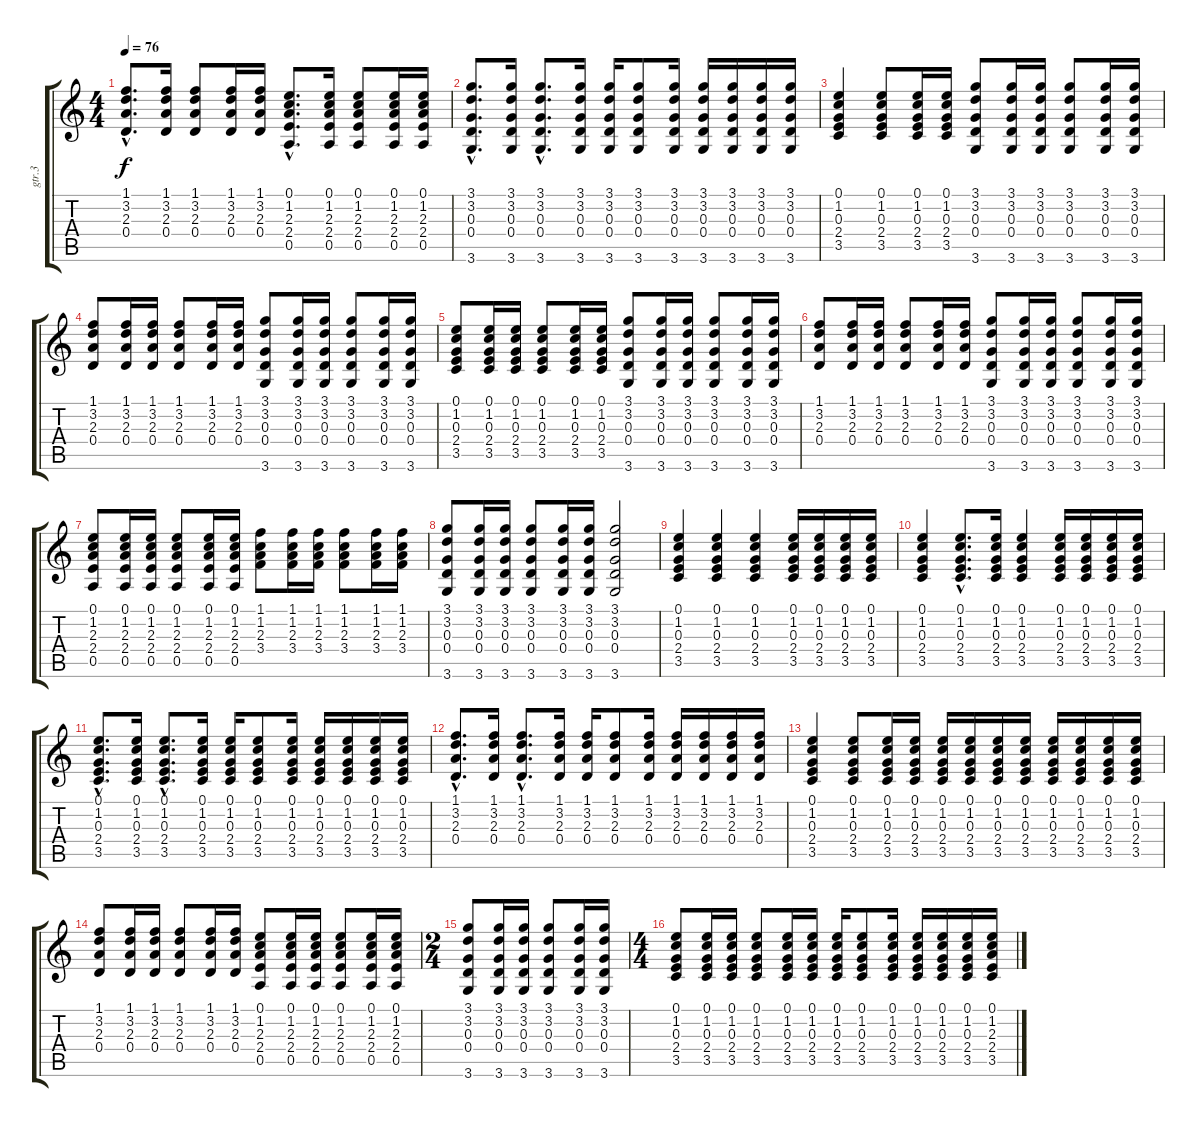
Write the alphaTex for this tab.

\track ("gtr.3" "gtr.3") {instrument acousticguitarsteel}
\staff {score tabs}
\tuning (E4 B3 G3 D3 A2 E2) {hide}
\ts (4 4)
\tempo 76
\clef g2
\ks c
(1.1{hac} 3.2{hac} 2.3{hac} 0.4{hac}).8{d dy f} (1.1 3.2 2.3 0.4).16 (1.1 3.2 2.3 0.4).8 (1.1 3.2 2.3 0.4).16 (1.1 3.2 2.3 0.4).16 (0.1{hac} 1.2{hac} 2.3{hac} 2.4{hac} 0.5{hac}).8{d} (0.1 1.2 2.3 2.4 0.5).16 (0.1 1.2 2.3 2.4 0.5).8 (0.1 1.2 2.3 2.4 0.5).16 (0.1 1.2 2.3 2.4 0.5).16 |
(3.1{hac} 3.2{hac} 0.3{hac} 0.4{hac} 3.6{hac}).8{d} (3.1 3.2 0.3 0.4 3.6).16 (3.1{hac} 3.2{hac} 0.3{hac} 0.4{hac} 3.6{hac}).8{d} (3.1 3.2 0.3 0.4 3.6).16 (3.1 3.2 0.3 0.4 3.6).16 (3.1 3.2 0.3 0.4 3.6).8 (3.1 3.2 0.3 0.4 3.6).16 (3.1 3.2 0.3 0.4 3.6).16 (3.1 3.2 0.3 0.4 3.6).16 (3.1 3.2 0.3 0.4 3.6).16 (3.1 3.2 0.3 0.4 3.6).16 |
(0.1 1.2 0.3 2.4 3.5).4 (0.1 1.2 0.3 2.4 3.5).8 (0.1 1.2 0.3 2.4 3.5).16 (0.1 1.2 0.3 2.4 3.5).16 (3.1 3.2 0.3 0.4 3.6).8 (3.1 3.2 0.3 0.4 3.6).16 (3.1 3.2 0.3 0.4 3.6).16 (3.1 3.2 0.3 0.4 3.6).8 (3.1 3.2 0.3 0.4 3.6).16 (3.1 3.2 0.3 0.4 3.6).16 |
(1.1 3.2 2.3 0.4).8 (1.1 3.2 2.3 0.4).16 (1.1 3.2 2.3 0.4).16 (1.1 3.2 2.3 0.4).8 (1.1 3.2 2.3 0.4).16 (1.1 3.2 2.3 0.4).16 (3.1 3.2 0.3 0.4 3.6).8 (3.1 3.2 0.3 0.4 3.6).16 (3.1 3.2 0.3 0.4 3.6).16 (3.1 3.2 0.3 0.4 3.6).8 (3.1 3.2 0.3 0.4 3.6).16 (3.1 3.2 0.3 0.4 3.6).16 |
(0.1 1.2 0.3 2.4 3.5).8 (0.1 1.2 0.3 2.4 3.5).16 (0.1 1.2 0.3 2.4 3.5).16 (0.1 1.2 0.3 2.4 3.5).8 (0.1 1.2 0.3 2.4 3.5).16 (0.1 1.2 0.3 2.4 3.5).16 (3.1 3.2 0.3 0.4 3.6).8 (3.1 3.2 0.3 0.4 3.6).16 (3.1 3.2 0.3 0.4 3.6).16 (3.1 3.2 0.3 0.4 3.6).8 (3.1 3.2 0.3 0.4 3.6).16 (3.1 3.2 0.3 0.4 3.6).16 |
(1.1 3.2 2.3 0.4).8 (1.1 3.2 2.3 0.4).16 (1.1 3.2 2.3 0.4).16 (1.1 3.2 2.3 0.4).8 (1.1 3.2 2.3 0.4).16 (1.1 3.2 2.3 0.4).16 (3.1 3.2 0.3 0.4 3.6).8 (3.1 3.2 0.3 0.4 3.6).16 (3.1 3.2 0.3 0.4 3.6).16 (3.1 3.2 0.3 0.4 3.6).8 (3.1 3.2 0.3 0.4 3.6).16 (3.1 3.2 0.3 0.4 3.6).16 |
(0.1 1.2 2.3 2.4 0.5).8 (0.1 1.2 2.3 2.4 0.5).16 (0.1 1.2 2.3 2.4 0.5).16 (0.1 1.2 2.3 2.4 0.5).8 (0.1 1.2 2.3 2.4 0.5).16 (0.1 1.2 2.3 2.4 0.5).16 (1.1 1.2 2.3 3.4).8 (1.1 1.2 2.3 3.4).16 (1.1 1.2 2.3 3.4).16 (1.1 1.2 2.3 3.4).8 (1.1 1.2 2.3 3.4).16 (1.1 1.2 2.3 3.4).16 |
(3.1 3.2 0.3 0.4 3.6).8 (3.1 3.2 0.3 0.4 3.6).16 (3.1 3.2 0.3 0.4 3.6).16 (3.1 3.2 0.3 0.4 3.6).8 (3.1 3.2 0.3 0.4 3.6).16 (3.1 3.2 0.3 0.4 3.6).16 (3.1 3.2 0.3 0.4 3.6).2 |
(0.1 1.2 0.3 2.4 3.5).4 (0.1 1.2 0.3 2.4 3.5).4 (0.1 1.2 0.3 2.4 3.5).4 (0.1 1.2 0.3 2.4 3.5).16 (0.1 1.2 0.3 2.4 3.5).16 (0.1 1.2 0.3 2.4 3.5).16 (0.1 1.2 0.3 2.4 3.5).16 |
(0.1 1.2 0.3 2.4 3.5).4 (0.1{hac} 1.2{hac} 0.3{hac} 2.4{hac} 3.5{hac}).8{d} (0.1 1.2 0.3 2.4 3.5).16 (0.1 1.2 0.3 2.4 3.5).4 (0.1 1.2 0.3 2.4 3.5).16 (0.1 1.2 0.3 2.4 3.5).16 (0.1 1.2 0.3 2.4 3.5).16 (0.1 1.2 0.3 2.4 3.5).16 |
(0.1{hac} 1.2{hac} 0.3{hac} 2.4{hac} 3.5{hac}).8{d} (0.1 1.2 0.3 2.4 3.5).16 (0.1{hac} 1.2{hac} 0.3{hac} 2.4{hac} 3.5{hac}).8{d} (0.1 1.2 0.3 2.4 3.5).16 (0.1 1.2 0.3 2.4 3.5).16 (0.1 1.2 0.3 2.4 3.5).8 (0.1 1.2 0.3 2.4 3.5).16 (0.1 1.2 0.3 2.4 3.5).16 (0.1 1.2 0.3 2.4 3.5).16 (0.1 1.2 0.3 2.4 3.5).16 (0.1 1.2 0.3 2.4 3.5).16 |
(1.1{hac} 3.2{hac} 2.3{hac} 0.4{hac}).8{d} (1.1 3.2 2.3 0.4).16 (1.1{hac} 3.2{hac} 2.3{hac} 0.4{hac}).8{d} (1.1 3.2 2.3 0.4).16 (1.1 3.2 2.3 0.4).16 (1.1 3.2 2.3 0.4).8 (1.1 3.2 2.3 0.4).16 (1.1 3.2 2.3 0.4).16 (1.1 3.2 2.3 0.4).16 (1.1 3.2 2.3 0.4).16 (1.1 3.2 2.3 0.4).16 |
(0.1 1.2 0.3 2.4 3.5).4 (0.1 1.2 0.3 2.4 3.5).8 (0.1 1.2 0.3 2.4 3.5).16 (0.1 1.2 0.3 2.4 3.5).16 (0.1 1.2 0.3 2.4 3.5).16 (0.1 1.2 0.3 2.4 3.5).16 (0.1 1.2 0.3 2.4 3.5).16 (0.1 1.2 0.3 2.4 3.5).16 (0.1 1.2 0.3 2.4 3.5).16 (0.1 1.2 0.3 2.4 3.5).16 (0.1 1.2 0.3 2.4 3.5).16 (0.1 1.2 0.3 2.4 3.5).16 |
(1.1 3.2 2.3 0.4).8 (1.1 3.2 2.3 0.4).16 (1.1 3.2 2.3 0.4).16 (1.1 3.2 2.3 0.4).8 (1.1 3.2 2.3 0.4).16 (1.1 3.2 2.3 0.4).16 (0.1 1.2 2.3 2.4 0.5).8 (0.1 1.2 2.3 2.4 0.5).16 (0.1 1.2 2.3 2.4 0.5).16 (0.1 1.2 2.3 2.4 0.5).8 (0.1 1.2 2.3 2.4 0.5).16 (0.1 1.2 2.3 2.4 0.5).16 |
\ts (2 4)
(3.1 3.2 0.3 0.4 3.6).8 (3.1 3.2 0.3 0.4 3.6).16 (3.1 3.2 0.3 0.4 3.6).16 (3.1 3.2 0.3 0.4 3.6).8 (3.1 3.2 0.3 0.4 3.6).16 (3.1 3.2 0.3 0.4 3.6).16 |
\ts (4 4)
(0.1 1.2 0.3 2.4 3.5).8 (0.1 1.2 0.3 2.4 3.5).16 (0.1 1.2 0.3 2.4 3.5).16 (0.1 1.2 0.3 2.4 3.5).8 (0.1 1.2 0.3 2.4 3.5).16 (0.1 1.2 0.3 2.4 3.5).16 (0.1 1.2 0.3 2.4 3.5).16 (0.1 1.2 0.3 2.4 3.5).8 (0.1 1.2 0.3 2.4 3.5).16 (0.1 1.2 0.3 2.4 3.5).16 (0.1 1.2 0.3 2.4 3.5).16 (0.1 1.2 0.3 2.4 3.5).16 (0.1 1.2 2.3 2.4 3.5).16
